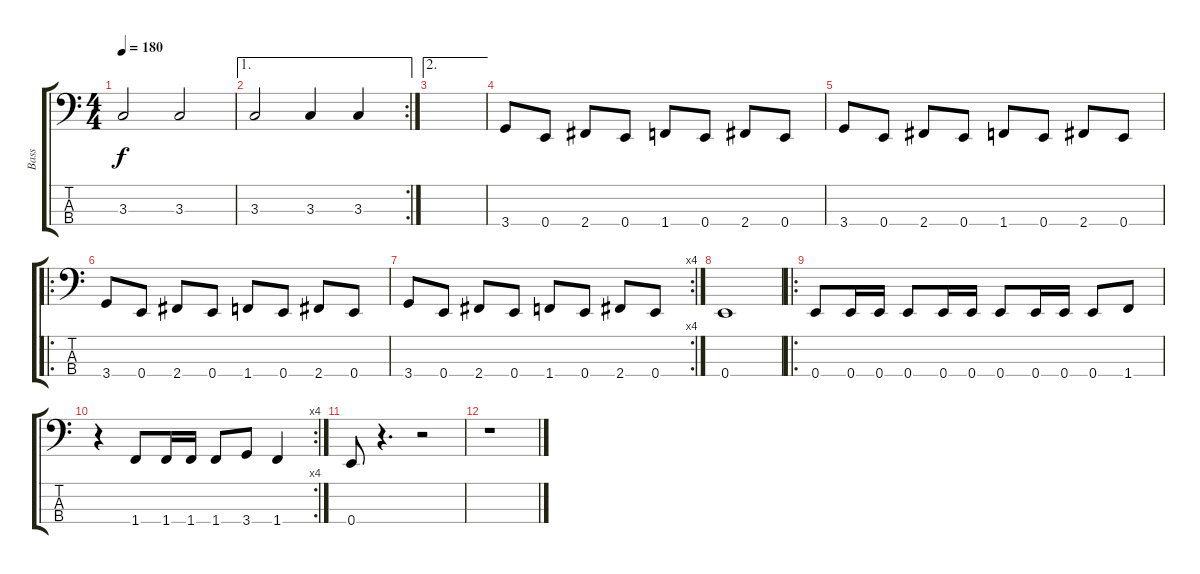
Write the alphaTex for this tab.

\track ("Bass" "Bass") {instrument slapbass1}
\staff {score tabs}
\tuning (G2 D2 A1 E1) {hide}
\ts (4 4)
\tempo 180
\clef f4
\ks c
3.3.2{dy f} 3.3.2 |
\ae 1
\rc 2
3.3.2 3.3.4 3.3.4 |
\ae 2
|
3.4.8{instrument electricbasspick} 0.4.8 2.4.8 0.4.8 1.4.8 0.4.8 2.4.8 0.4.8 |
3.4.8{instrument electricbasspick} 0.4.8 2.4.8 0.4.8 1.4.8 0.4.8 2.4.8 0.4.8 |
\ro
3.4.8 0.4.8 2.4.8 0.4.8 1.4.8 0.4.8 2.4.8 0.4.8 |
\rc 4
3.4.8 0.4.8 2.4.8 0.4.8 1.4.8 0.4.8 2.4.8 0.4.8 |
0.4.1 |
\ro
0.4.8 0.4.16 0.4.16 0.4.8 0.4.16 0.4.16 0.4.8 0.4.16 0.4.16 0.4.8 1.4.8 |
\rc 4
r.4 1.4.8 1.4.16 1.4.16 1.4.8 3.4.8 1.4.4 |
0.4.8 r.4{d} r.2 |
r.1
